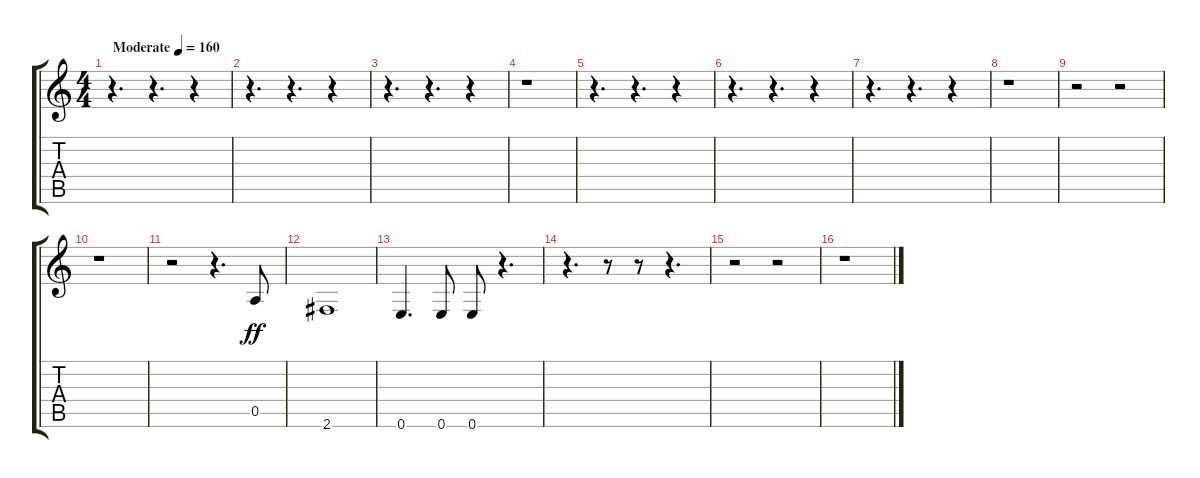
\track "" {instrument electricbasspick}
\staff {score tabs}
\tuning (E4 B3 G3 D3 A2 E2) {hide}
\ts (4 4)
\tempo (160 "Moderate")
\clef g2
\ks c
r.4{d dy ff instrument electricbasspick} r.4{d} r.4 |
r.4{d} r.4{d} r.4 |
r.4{d} r.4{d} r.4 |
r.1 |
r.4{d} r.4{d} r.4 |
r.4{d} r.4{d} r.4 |
r.4{d} r.4{d} r.4 |
r.1 |
r.2 r.2 |
r.1 |
r.2 r.4{d} 0.5.8 |
2.6.1 |
0.6.4{d} 0.6.8 0.6.8 r.4{d} |
r.4{d} r.8 r.8 r.4{d} |
r.2 r.2 |
r.1
